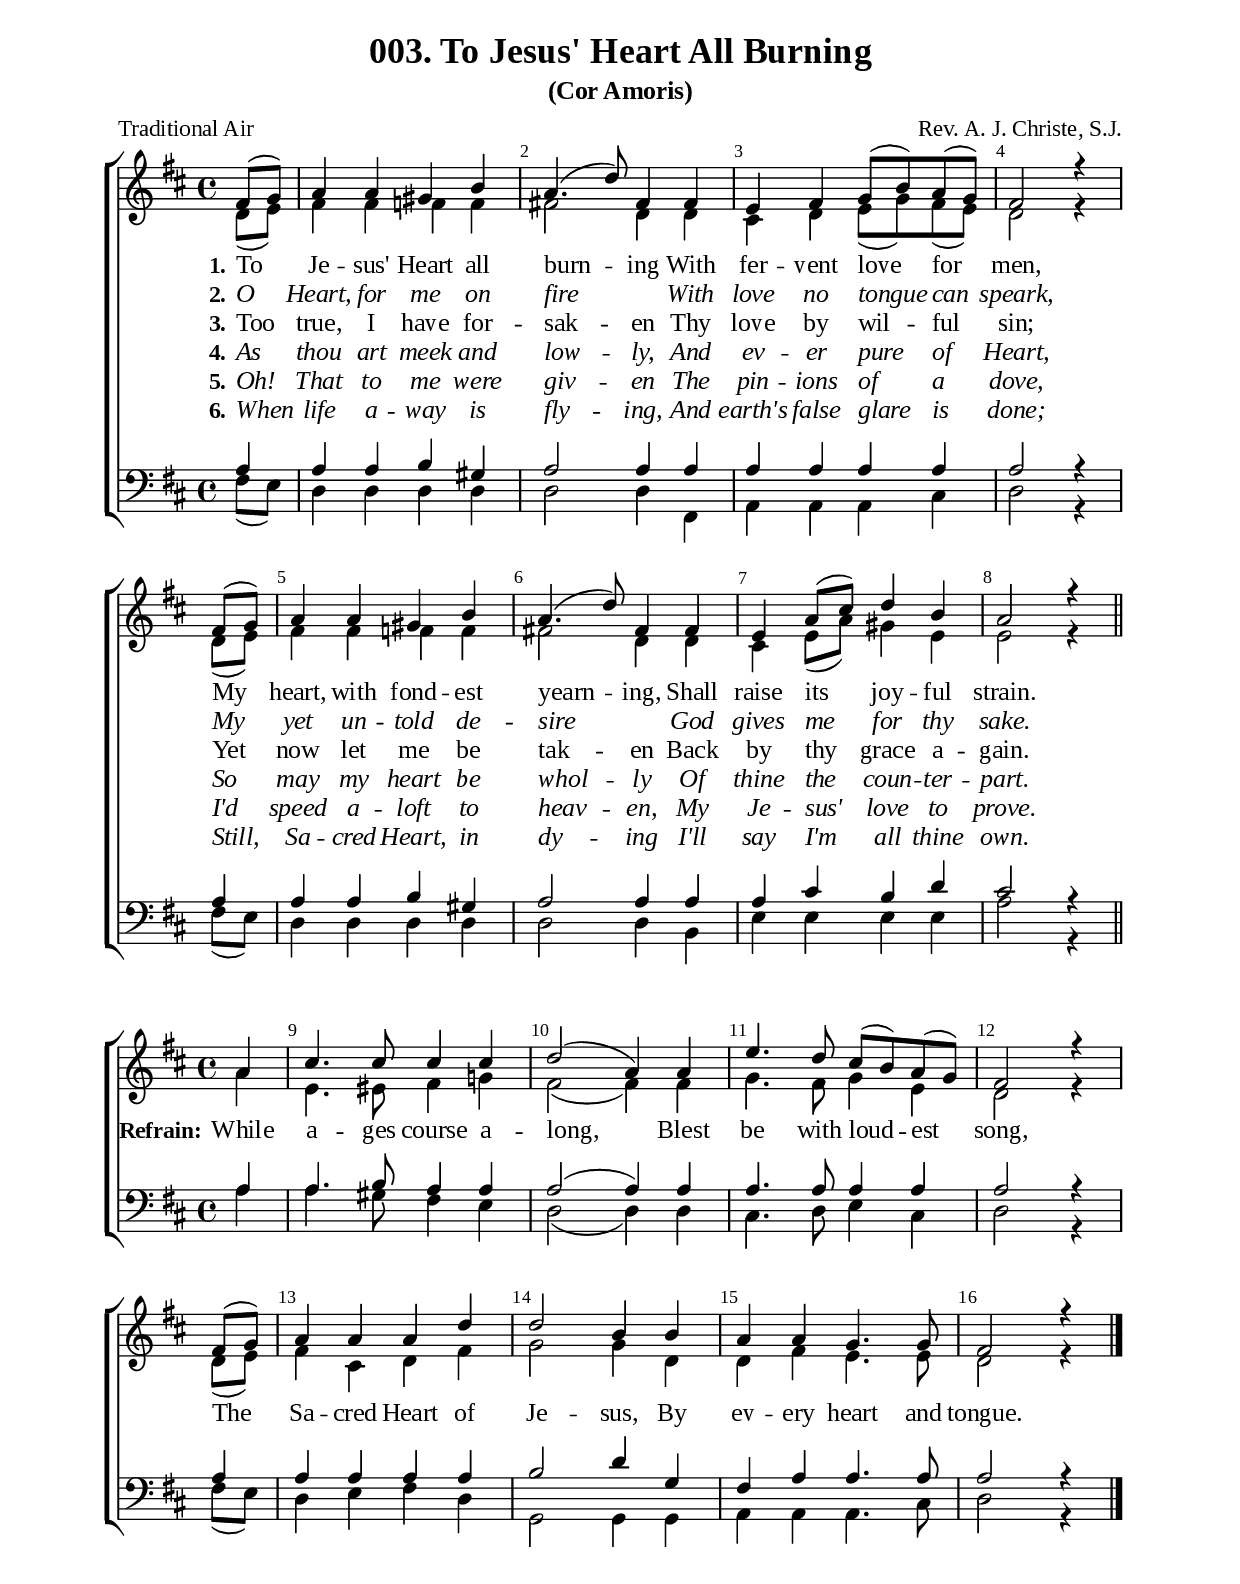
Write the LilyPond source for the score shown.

%%%%%%%%%%%%%%%%%%%%%%%%%%%%%
% CONTENTS OF THIS DOCUMENT
% 1. Common settings
% 2. Soprano chorus music
% 3. Alto chorus music
% 4. Tenor chorus music
% 5. Basso chorus music
% 6. Soprano verse music
% 7. Alto verse music
% 8. Tenor verse music
% 9. Basso verse music
% 10. Chorus lyrics
% 11. Verse lyrics
% 12. Layout
%%%%%%%%%%%%%%%%%%%%%%%%%%%%%

%%%%%%%%%%%%%%%%%%%%%%%%%%%%%
% 1. Common settings
%%%%%%%%%%%%%%%%%%%%%%%%%%%%%
\version "2.18.2"

\header {
  title = "003. To Jesus' Heart All Burning"
  subtitle = "(Cor Amoris)"
  poet = "Traditional Air"
  composer = "Rev. A. J. Christe, S.J."
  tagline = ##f
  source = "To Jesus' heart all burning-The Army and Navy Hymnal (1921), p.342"
  site = "hymnary.org"
}

globalSettings= {
  \key d \major
  \time 4/4
  \override Score.BarNumber.break-visibility = ##(#t #t #t)
}

verseSettings = {
  \phrasingSlurDashed
}

\paper {
  #(set-paper-size "a4")
  top-margin = 15\mm
  bottom-margin = 15\mm
  left-margin = 20\mm
  right-margin = 20\mm
  indent = #0
  #(define fonts
	 (make-pango-font-tree "Liberation Serif"
	 		       "Liberation Serif"
			       "Liberation Serif"
			       (/ 20 20)))
}

printItalic = \with {
  \override LyricText.font-shape = #'italic
}

%%%%%%%%%%%%%%%%%%%%%%%%%%%%%
% 6. Soprano verse music
%%%%%%%%%%%%%%%%%%%%%%%%%%%%%
musicVerseSoprano = \relative c' {
  \partial 4 fis8 (g) |
  %{	1 %} a4 a gis b |
  %{	2 %} a4. (d8) fis,4 fis |
  %{	3 %} e fis g8 (b) a (g) |
  %{	4 %} fis2 r4 \break \bar "|" fis8 (g) |
  %{	5 %} a4 a gis b |
  %{	6 %} a4. (d8) fis,4 fis |
  %{	7 %} e a8 (cis) d4 b |
  %{	8 %} a2 r4 \bar "||"
}

%%%%%%%%%%%%%%%%%%%%%%%%%%%%%
% 7. Alto verse music
%%%%%%%%%%%%%%%%%%%%%%%%%%%%%
musicVerseAlto = \relative c' {
  \partial 4 d8 (e) |
  %{	1 %} fis4 fis f! f |
  %{	2 %} fis!2 d4 d |
  %{	3 %} cis d e8 (g) fis (e) |
  %{	4 %} d2 r4 d8 (e) |
  %{	5 %} fis4 fis f! f |
  %{	6 %} fis!2 d4 d |
  %{	7 %} cis e8 (a) gis4 e |
  %{	8 %} e2 r4
}

%%%%%%%%%%%%%%%%%%%%%%%%%%%%%
% 8. Tenor verse music
%%%%%%%%%%%%%%%%%%%%%%%%%%%%%
musicVerseTenor = \relative c' {
  \partial 4 a4 |
  %{	1 %} a a b gis |
  %{	2 %} a2 a4 a |
  %{	3 %} a a a a |
  %{	4 %} a2 r4 a4 |
  %{	5 %} a a b gis |
  %{	6 %} a2 a4 a |
  %{	7 %} a cis b d |
  %{	8 %} cis2 r4
}

%%%%%%%%%%%%%%%%%%%%%%%%%%%%%
% 9. Basso verse music
%%%%%%%%%%%%%%%%%%%%%%%%%%%%%
musicVerseBasso = \relative c {
  \partial 4 fis8 (e) |
  %{	1 %} d4 d d d |
  %{	2 %} d2 d4 fis, |
  %{	3 %} a a a cis |
  %{	4 %} d2 r4 fis8 (e) |
  %{	5 %} d4 d d d |
  %{	6 %} d2 d4 b |
  %{	7 %} e e e e |
  %{	8 %} a2 r4
}

%%%%%%%%%%%%%%%%%%%%%%%%%%%%%
% 2. Soprano chorus music
%%%%%%%%%%%%%%%%%%%%%%%%%%%%%
musicChorusSoprano = \relative c'' {
  \set Score.currentBarNumber = #9
  \partial 4 a4 |
  %{	9  %} cis4. cis8 cis4 cis |
  %{	10 %} d2 (a4) a |
  %{	11 %} e'4. d8 cis (b) a (g) |
  %{	12 %} fis2 r4 \break \bar "|" fis8 (g) |
  %{	13 %} a4 a a d |
  %{	14 %} d2 b4 b |
  %{	15 %} a a g4. g8 |
  %{	16 %} fis2 r4 \bar "|."
}

%%%%%%%%%%%%%%%%%%%%%%%%%%%%%
% 3. Alto chorus music
%%%%%%%%%%%%%%%%%%%%%%%%%%%%%
musicChorusAlto = \relative c'' {
  \set Score.currentBarNumber = #9
  \partial 4 a4 |
  %{	9  %} e4. eis8 fis4 g! |
  %{	10 %} fis2 (fis4) fis |
  %{	11 %} g4. fis8 g4 e |
  %{	12 %} d2 r4 d8 (e) |
  %{	13 %} fis4 cis d fis |
  %{	14 %} g2 g4 d |
  %{	15 %} d fis e4. e8 |
  %{	16 %} d2 r4
}

%%%%%%%%%%%%%%%%%%%%%%%%%%%%%
% 4. Tenor chorus music
%%%%%%%%%%%%%%%%%%%%%%%%%%%%%
musicChorusTenor = \relative c' {
  \set Score.currentBarNumber = #9
  \partial 4 a4 |
  %{	9  %} a4. b8 a4 a |
  %{	10 %} a2 (a4) a |
  %{	11 %} a4. a8 a4 a |
  %{	12 %} a2 r4 a |
  %{	13 %} a a a a |
  %{	14 %} b2 d4 g, |
  %{	15 %} fis a a4. a8 |
  %{	16 %} a2 r4
}

%%%%%%%%%%%%%%%%%%%%%%%%%%%%%
% 5. Basso chorus music
%%%%%%%%%%%%%%%%%%%%%%%%%%%%%
musicChorusBasso = \relative c' {
  \set Score.currentBarNumber = #9
  \partial 4 a4 |
  %{	9  %} a4. gis8 fis4 e |
  %{	10 %} d2 (d4) d |
  %{	11 %} cis4. d8 e4 cis |
  %{	12 %} d2 r4 fis8 (e) |
  %{	13 %} d4 e fis d |
  %{	14 %} g,2 g4 g |
  %{	15 %} a a a4. cis8 |
  %{	16 %} d2 r4
}

%%%%%%%%%%%%%%%%%%%%%%%%%%%%%
% 11. Verse lyrics
%%%%%%%%%%%%%%%%%%%%%%%%%%%%%
lyricVerseOne = \lyricmode {
  \set stanza = #"1."
  To Je -- sus' Heart all burn -- ing
  With fer -- vent love for men,
  My heart, with fond -- est yearn -- ing,
  Shall raise its joy -- ful strain.
}

lyricVerseTwo = \lyricmode {
  \set stanza = #"2."
  O Heart, for me on fire _
  With love no tongue can speark,
  My yet un -- told de -- sire _
  God gives me for thy sake.
}

lyricVerseThree = \lyricmode {
  \set stanza = #"3."
  Too true, I have for -- sak -- en
  Thy love by wil -- ful sin;
  Yet now let me be tak -- en
  Back by thy grace a -- gain.
}

lyricVerseFour = \lyricmode {
  \set stanza = #"4."
  As thou art meek and low -- ly,
  And ev -- er pure of Heart,
  So may my heart be whol -- ly
  Of thine the coun -- ter -- part.
}

lyricVerseFive = \lyricmode {
  \set stanza = #"5."
  Oh! That to me were giv -- en
  The pin -- ions of a dove,
  I'd speed a -- loft to heav -- en,
  My Je -- sus' love to prove.
}

lyricVerseSix = \lyricmode {
  \set stanza = #"6."
  When life a -- way is fly -- ing,
  And earth's false glare is done;
  Still, Sa -- cred Heart, in dy -- ing
  I'll say I'm all thine own.
}

%%%%%%%%%%%%%%%%%%%%%%%%%%%%%
% 10. Chorus lyrics
%%%%%%%%%%%%%%%%%%%%%%%%%%%%%
lyricChorus = \lyricmode {
  \set stanza = #"Refrain:"
  While a -- ges course a -- long,
  Blest be with loud -- est song,
  The Sa -- cred Heart of Je -- sus,
  By ev -- ery heart and tongue.
}

%%%%%%%%%%%%%%%%%%%%%%%%%%%%%
% 12. Layout
%%%%%%%%%%%%%%%%%%%%%%%%%%%%%
\score {
    \new ChoirStaff <<
      \new Staff <<
        \clef "treble"
        \new Voice = "soprano" {
          \voiceOne \globalSettings \verseSettings \stemUp \slurUp \musicVerseSoprano
        }
        \new Voice = "alto" {
          \voiceTwo \globalSettings \verseSettings \stemDown \slurDown \musicVerseAlto
        }
      >>
      \new Lyrics \lyricsto soprano \lyricVerseOne
      \new Lyrics \printItalic \lyricsto soprano \lyricVerseTwo
      \new Lyrics \lyricsto soprano \lyricVerseThree
      \new Lyrics \printItalic \lyricsto soprano \lyricVerseFour
      \new Lyrics \printItalic \lyricsto soprano \lyricVerseFive
      \new Lyrics \printItalic \lyricsto soprano \lyricVerseSix
      \new Staff <<
        \clef "bass"
        \new Voice = "tenor" {
          \voiceOne \globalSettings \verseSettings \stemUp \slurUp \musicVerseTenor
        }
        \new Voice = "basso" {
          \voiceTwo \globalSettings \verseSettings \stemDown \slurDown \musicVerseBasso
        }
      >>
    >>
}

\score {
    \new ChoirStaff <<
      \new Staff <<
        \clef "treble"
        \new Voice = "soprano" {
          \voiceOne \globalSettings \stemUp \slurUp \musicChorusSoprano
        }
        \new Voice = "alto" {
          \voiceTwo \globalSettings \stemDown \slurDown \musicChorusAlto
        }
      >>
      \new Lyrics \lyricsto soprano \lyricChorus
      \new Staff <<
        \clef "bass"
        \new Voice = "tenor" {
          \voiceOne \globalSettings \stemUp \slurUp \musicChorusTenor
        }
        \new Voice = "basso" {
          \voiceTwo \globalSettings \stemDown \slurDown \musicChorusBasso
        }
      >>
    >>
}
